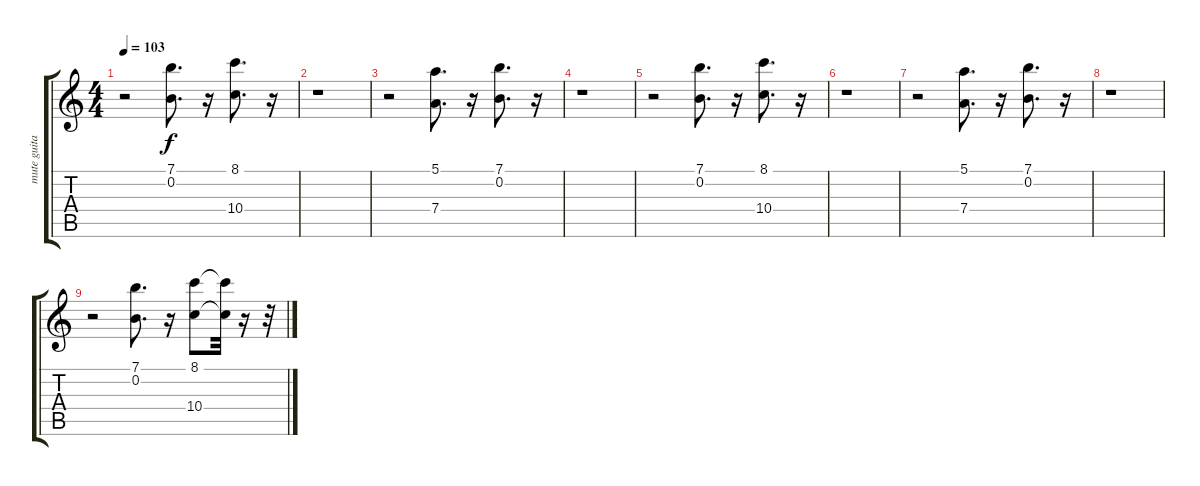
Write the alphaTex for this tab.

\track ("mute guitar" "mute guita") {instrument electricguitarmuted}
\staff {score tabs}
\tuning (E4 B3 G3 D3 A2 E2) {hide}
\ts (4 4)
\tempo 103
\clef g2
\ks c
r.2{dy f} (7.1 0.2).8{d} r.16 (8.1 10.4).8{d} r.16 |
r.1 |
r.2 (5.1 7.4).8{d} r.16 (7.1 0.2).8{d} r.16 |
r.1 |
r.2 (7.1 0.2).8{d} r.16 (8.1 10.4).8{d} r.16 |
r.1 |
r.2 (5.1 7.4).8{d volume 6} r.16 (7.1 0.2).8{d volume 6} r.16 |
r.1 |
r.2 (7.1 0.2).8{d volume 1} r.16 (8.1 10.4).8{volume 1} (8.1{t} 10.4{t}).32 r.16 r.32
